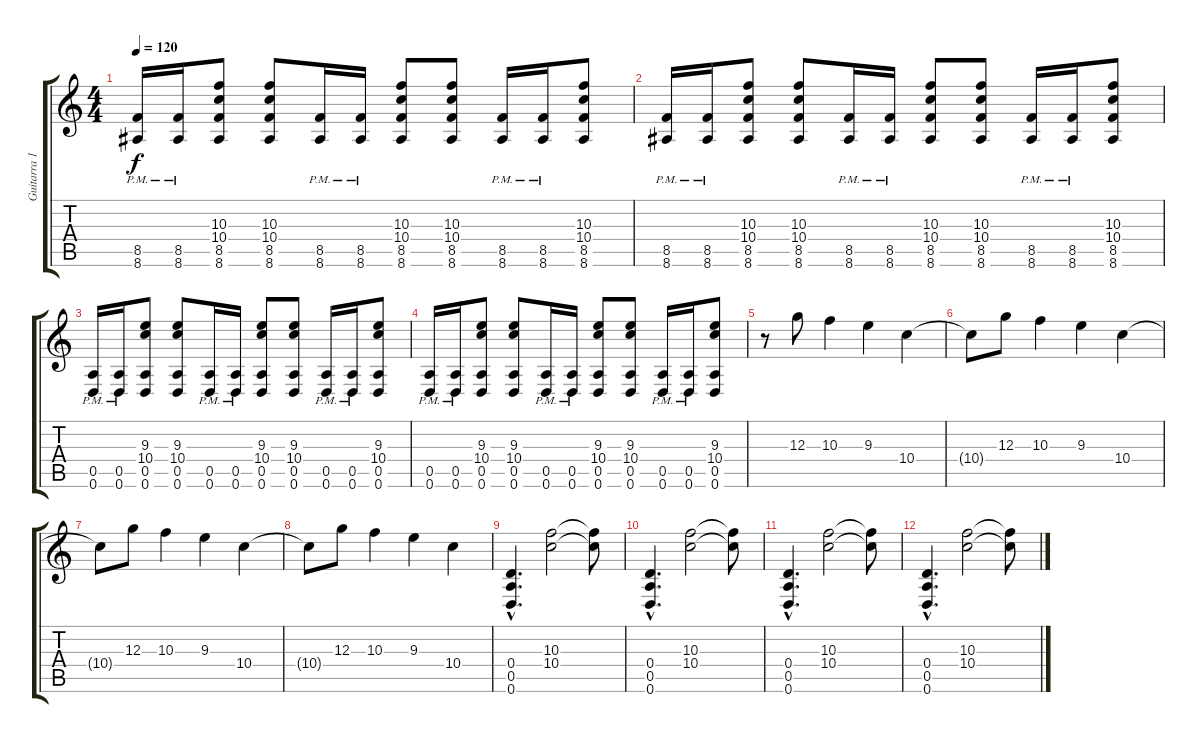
\track ("Guitarra 1" "Guitarra 1") {instrument distortionguitar}
\staff {score tabs}
\tuning (E4 B3 G3 D3 A2 D2) {hide}
\ts (4 4)
\tempo 120
\clef g2
\ks c
(8.5{pm} 8.6{pm}).16{dy f} (8.5{pm} 8.6{pm}).16 (10.3 10.4 8.5 8.6).8 (10.3 10.4 8.5 8.6).8 (8.5{pm} 8.6{pm}).16 (8.5{pm} 8.6{pm}).16 (10.3 10.4 8.5 8.6).8 (10.3 10.4 8.5 8.6).8 (8.5{pm} 8.6{pm}).16 (8.5{pm} 8.6{pm}).16 (10.3 10.4 8.5 8.6).8 |
(8.5{pm} 8.6{pm}).16 (8.5{pm} 8.6{pm}).16 (10.3 10.4 8.5 8.6).8 (10.3 10.4 8.5 8.6).8 (8.5{pm} 8.6{pm}).16 (8.5{pm} 8.6{pm}).16 (10.3 10.4 8.5 8.6).8 (10.3 10.4 8.5 8.6).8 (8.5{pm} 8.6{pm}).16 (8.5{pm} 8.6{pm}).16 (10.3 10.4 8.5 8.6).8 |
(0.5{pm} 0.6{pm}).16 (0.5{pm} 0.6{pm}).16 (9.3 10.4 0.5 0.6).8 (9.3 10.4 0.5 0.6).8 (0.5{pm} 0.6{pm}).16 (0.5{pm} 0.6{pm}).16 (9.3 10.4 0.5 0.6).8 (9.3 10.4 0.5 0.6).8 (0.5{pm} 0.6{pm}).16 (0.5{pm} 0.6{pm}).16 (9.3 10.4 0.5 0.6).8 |
(0.5{pm} 0.6{pm}).16 (0.5{pm} 0.6{pm}).16 (9.3 10.4 0.5 0.6).8 (9.3 10.4 0.5 0.6).8 (0.5{pm} 0.6{pm}).16 (0.5{pm} 0.6{pm}).16 (9.3 10.4 0.5 0.6).8 (9.3 10.4 0.5 0.6).8 (0.5{pm} 0.6{pm}).16 (0.5{pm} 0.6{pm}).16 (9.3 10.4 0.5 0.6).8 |
r.8 12.3.8 10.3.4 9.3.4 10.4.4 |
10.4{t}.8 12.3.8 10.3.4 9.3.4 10.4.4 |
10.4{t}.8 12.3.8 10.3.4 9.3.4 10.4.4 |
10.4{t}.8 12.3.8 10.3.4 9.3.4 10.4.4 |
(0.4{hac} 0.5{hac} 0.6{hac}).4{d} (10.3 10.4).2 (10.3{t} 10.4{t}).8 |
(0.4{hac} 0.5{hac} 0.6{hac}).4{d} (10.3 10.4).2 (10.3{t} 10.4{t}).8 |
(0.4{hac} 0.5{hac} 0.6{hac}).4{d} (10.3 10.4).2 (10.3{t} 10.4{t}).8 |
(0.4{hac} 0.5{hac} 0.6{hac}).4{d} (10.3 10.4).2 (10.3{t} 10.4{t}).8
